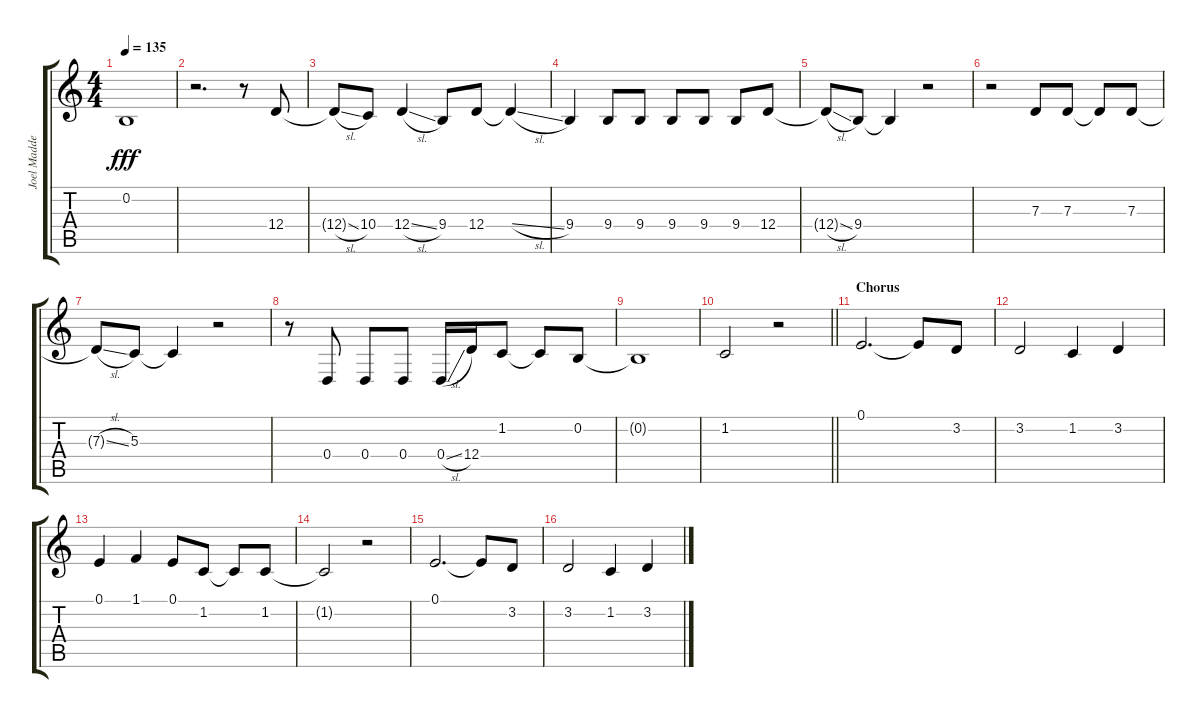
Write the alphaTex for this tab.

\track ("Joel Madden - Vocals" "Joel Madde") {instrument violin}
\staff {score tabs}
\tuning (E4 B3 G3 D3 A2 E2) {hide}
\ts (4 4)
\tempo 135
\clef g2
\ks c
0.2{t}.1{dy fff} |
r.2{d} r.8 12.4.8 |
12.4{sl t}.8 10.4.8 12.4{sl}.4 9.4.8 12.4.8 12.4{sl t}.4 |
9.4.4 9.4.8 9.4.8 9.4.8 9.4.8 9.4.8 12.4.8 |
12.4{sl t}.8 9.4.8 9.4{t}.4 r.2 |
r.2 7.3.8 7.3.8 7.3{t}.8 7.3.8 |
7.3{sl t}.8 5.3.8 5.3{t}.4 r.2 |
r.8 0.4.8 0.4.8 0.4.8 0.4{sl}.16 12.4.16 1.2.8 1.2{t}.8 0.2.8 |
0.2{t}.1 |
\barLineRight lightlight
1.2.2 r.2 |
\section ("" "Chorus")
0.1.2{d} 0.1{t}.8 3.2.8 |
3.2.2 1.2.4 3.2.4 |
0.1.4 1.1.4 0.1.8 1.2.8 1.2{t}.8 1.2.8 |
1.2{t}.2 r.2 |
0.1.2{d} 0.1{t}.8 3.2.8 |
3.2.2 1.2.4 3.2.4
